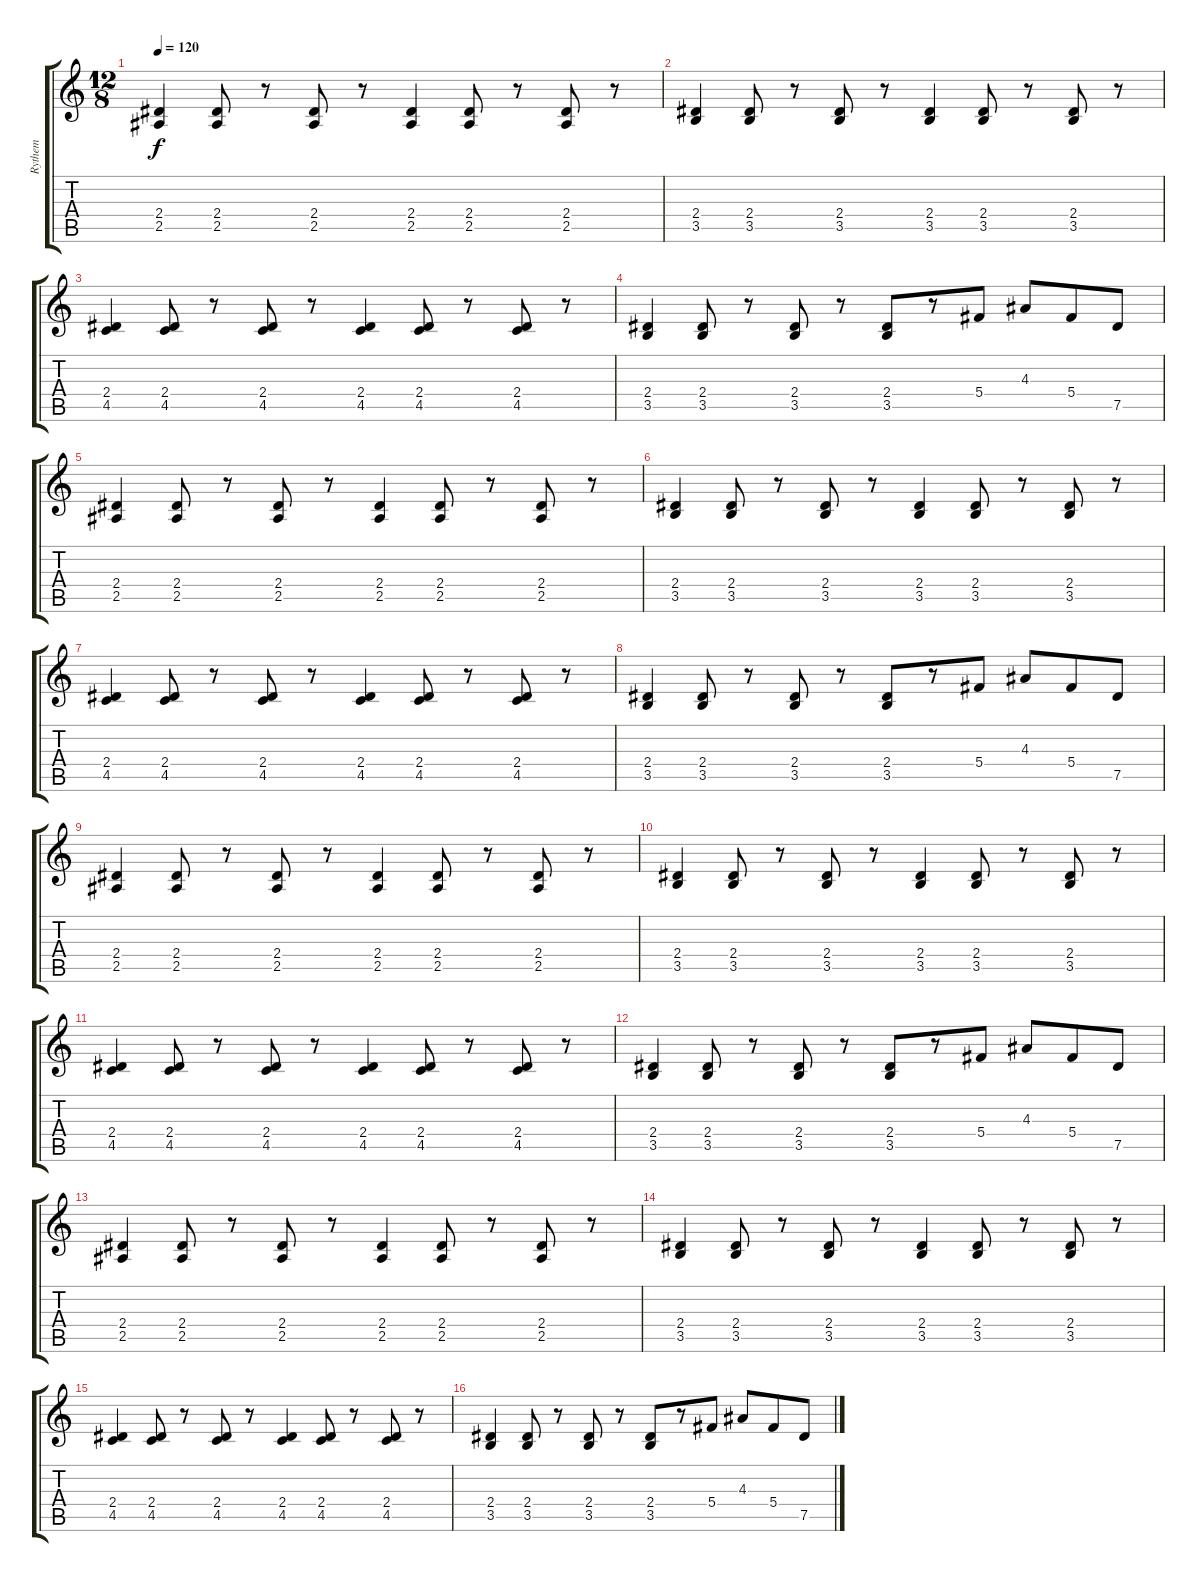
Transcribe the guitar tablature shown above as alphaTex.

\track ("Rythem" "Rythem") {instrument acousticguitarnylon}
\staff {score tabs}
\tuning (Eb4 Bb3 Gb3 Db3 Ab2 Eb2) {hide}
\ts (12 8)
\tempo 120
\clef g2
\ks c
(2.4 2.5).4{dy f} (2.4 2.5).8 r.8 (2.4 2.5).8 r.8 (2.4 2.5).4 (2.4 2.5).8 r.8 (2.4 2.5).8 r.8 |
(2.4 3.5).4 (2.4 3.5).8 r.8 (2.4 3.5).8 r.8 (2.4 3.5).4 (2.4 3.5).8 r.8 (2.4 3.5).8 r.8 |
(2.4 4.5).4 (2.4 4.5).8 r.8 (2.4 4.5).8 r.8 (2.4 4.5).4 (2.4 4.5).8 r.8 (2.4 4.5).8 r.8 |
(2.4 3.5).4 (2.4 3.5).8 r.8 (2.4 3.5).8 r.8 (2.4 3.5).8 r.8 5.4.8 4.3.8 5.4.8 7.5.8 |
(2.4 2.5).4 (2.4 2.5).8 r.8 (2.4 2.5).8 r.8 (2.4 2.5).4 (2.4 2.5).8 r.8 (2.4 2.5).8 r.8 |
(2.4 3.5).4 (2.4 3.5).8 r.8 (2.4 3.5).8 r.8 (2.4 3.5).4 (2.4 3.5).8 r.8 (2.4 3.5).8 r.8 |
(2.4 4.5).4 (2.4 4.5).8 r.8 (2.4 4.5).8 r.8 (2.4 4.5).4 (2.4 4.5).8 r.8 (2.4 4.5).8 r.8 |
(2.4 3.5).4 (2.4 3.5).8 r.8 (2.4 3.5).8 r.8 (2.4 3.5).8 r.8 5.4.8 4.3.8 5.4.8 7.5.8 |
(2.4 2.5).4 (2.4 2.5).8 r.8 (2.4 2.5).8 r.8 (2.4 2.5).4 (2.4 2.5).8 r.8 (2.4 2.5).8 r.8 |
(2.4 3.5).4 (2.4 3.5).8 r.8 (2.4 3.5).8 r.8 (2.4 3.5).4 (2.4 3.5).8 r.8 (2.4 3.5).8 r.8 |
(2.4 4.5).4 (2.4 4.5).8 r.8 (2.4 4.5).8 r.8 (2.4 4.5).4 (2.4 4.5).8 r.8 (2.4 4.5).8 r.8 |
(2.4 3.5).4 (2.4 3.5).8 r.8 (2.4 3.5).8 r.8 (2.4 3.5).8 r.8 5.4.8 4.3.8 5.4.8 7.5.8 |
(2.4 2.5).4 (2.4 2.5).8 r.8 (2.4 2.5).8 r.8 (2.4 2.5).4 (2.4 2.5).8 r.8 (2.4 2.5).8 r.8 |
(2.4 3.5).4 (2.4 3.5).8 r.8 (2.4 3.5).8 r.8 (2.4 3.5).4 (2.4 3.5).8 r.8 (2.4 3.5).8 r.8 |
(2.4 4.5).4 (2.4 4.5).8 r.8 (2.4 4.5).8 r.8 (2.4 4.5).4 (2.4 4.5).8 r.8 (2.4 4.5).8 r.8 |
(2.4 3.5).4 (2.4 3.5).8 r.8 (2.4 3.5).8 r.8 (2.4 3.5).8 r.8 5.4.8 4.3.8 5.4.8 7.5.8
